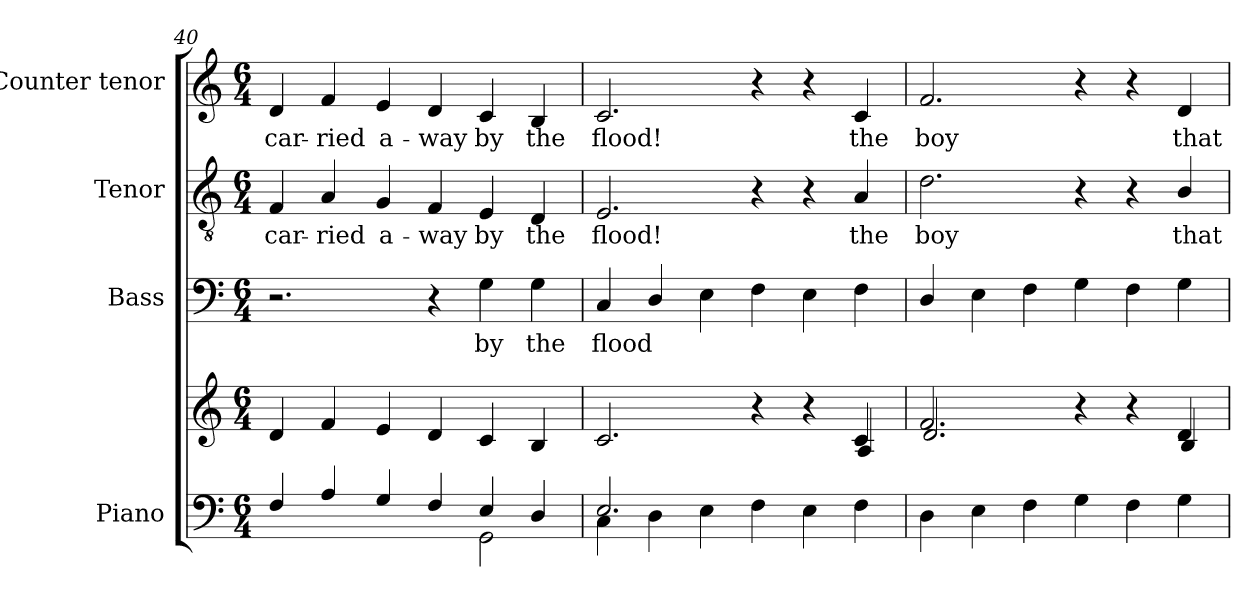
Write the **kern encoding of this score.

**kern	**kern	**kern	**text	**kern	**text	**kern	**text
*part4	*part4	*part3	*part3	*part2	*part2	*part1	*part1
*staff5	*staff4	*staff3	*staff3	*staff2	*staff2	*staff1	*staff1
*I"Piano	*	*I"Bass	*	*I"Tenor	*	*I"Counter tenor	*
*	*	*I'B.	*	*I'T.	*	*	*
*clefF4	*clefG2	*clefF4	*	*clefGv2	*	*clefG2	*
*	*	*	*	*ITrd7c12	*	*	*
*k[]	*k[]	*k[]	*	*k[]	*	*k[]	*
*C:	*C:	*C:	*	*C:	*	*C:	*
*M6/4	*M6/4	*M6/4	*	*M6/4	*	*M6/4	*
=40	=40	=40	=40	=40	=40	=40	=40
*^	*	*	*	*	*	*	*
!	!	!	!	!	!	!LO:LY:b:color=#000000	!	!
!	!	!	!	!	!	!	!	!LO:LY:b:color=#000000
4Fi/	2.ryy	4di/	2.r	.	4FFi/	car-	4di/	car-
!	!	!	!	!	!	!LO:LY:b:color=#000000	!	!
!	!	!	!	!	!	!	!	!LO:LY:b:color=#000000
4Ai/	.	4fi/	.	.	4AAi/	-ried	4fi/	-ried
!	!	!	!	!	!	!LO:LY:b:color=#000000	!	!
!	!	!	!	!	!	!	!	!LO:LY:b:color=#000000
4Gi/	.	4ei/	.	.	4GGi/	a-	4ei/	a-
!	!	!	!	!	!	!LO:LY:b:color=#000000	!	!
!	!	!	!	!	!	!	!	!LO:LY:b:color=#000000
4Fi/	4ryy	4di/	4r	.	4FFi/	-way	4di/	-way
!	!	!	!	!LO:LY:b:color=#000000	!	!	!	!
!	!	!	!	!	!	!LO:LY:b:color=#000000	!	!
!	!	!	!	!	!	!	!	!LO:LY:b:color=#000000
4Ei/	2GGi\	4ci/	4Gi\	by	4EEi/	by	4ci/	by
!	!	!	!	!LO:LY:b:color=#000000	!	!	!	!
!	!	!	!	!	!	!LO:LY:b:color=#000000	!	!
!	!	!	!	!	!	!	!	!LO:LY:b:color=#000000
4Di/	.	4Bi/	4Gi\	the	4DDi/	the	4Bi/	the
=41	=41	=41	=41	=41	=41	=41	=41	=41
*	*	*^	*	*	*	*	*	*
!	!	!	!	!	!LO:LY:b:color=#000000	!	!	!	!
!	!	!	!	!	!	!	!LO:LY:b:color=#000000	!	!
!	!	!	!	!	!	!	!	!	!LO:LY:b:color=#000000
2.Ei/	4Ci\	2.ci/	2.ryy	4Ci/	flood	2.EEi/	flood!	2.ci/	flood!
.	4Di\	.	.	4Di/	.	.	.	.	.
.	4Ei\	.	.	4Ei\	.	.	.	.	.
2.ryy	4Fi\	4r	4ryy	4Fi\	.	4r	.	4r	.
.	4Ei\	4r	4ryy	4Ei\	.	4r	.	4r	.
!	!	!	!	!	!	!	!LO:LY:b:color=#000000	!	!
!	!	!	!	!	!	!	!	!	!LO:LY:b:color=#000000
.	4Fi\	4ci/	4Ai/	4Fi\	.	4AAi/	the	4ci/	the
*v	*v	*	*	*	*	*	*	*	*
=42	=42	=42	=42	=42	=42	=42	=42	=42
*^	*	*	*	*	*	*	*	*
!	!	!	!	!	!	!	!LO:LY:b:color=#000000	!	!
*v	*v	*	*	*	*	*	*	*	*
*^	*	*	*	*	*	*	*	*
!	!	!	!	!	!	!	!	!	!LO:LY:b:color=#000000
*v	*v	*	*	*	*	*	*	*	*
4Di\	2.fi/	2.di/	4Di/	.	2.Di\	boy	2.fi/	boy
4Ei\	.	.	4Ei\	.	.	.	.	.
4Fi\	.	.	4Fi\	.	.	.	.	.
4Gi\	4r	4ryy	4Gi\	.	4r	.	4r	.
4Fi\	4r	4ryy	4Fi\	.	4r	.	4r	.
!	!	!	!	!	!	!LO:LY:b:color=#000000	!	!
!	!	!	!	!	!	!	!	!LO:LY:b:color=#000000
4Gi\	4di/	4Bi/	4Gi\	.	4BBi/	that	4di/	that
*	*v	*v	*	*	*	*	*	*
=	=	=	=	=	=	=	=
*-	*-	*-	*-	*-	*-	*-	*-
